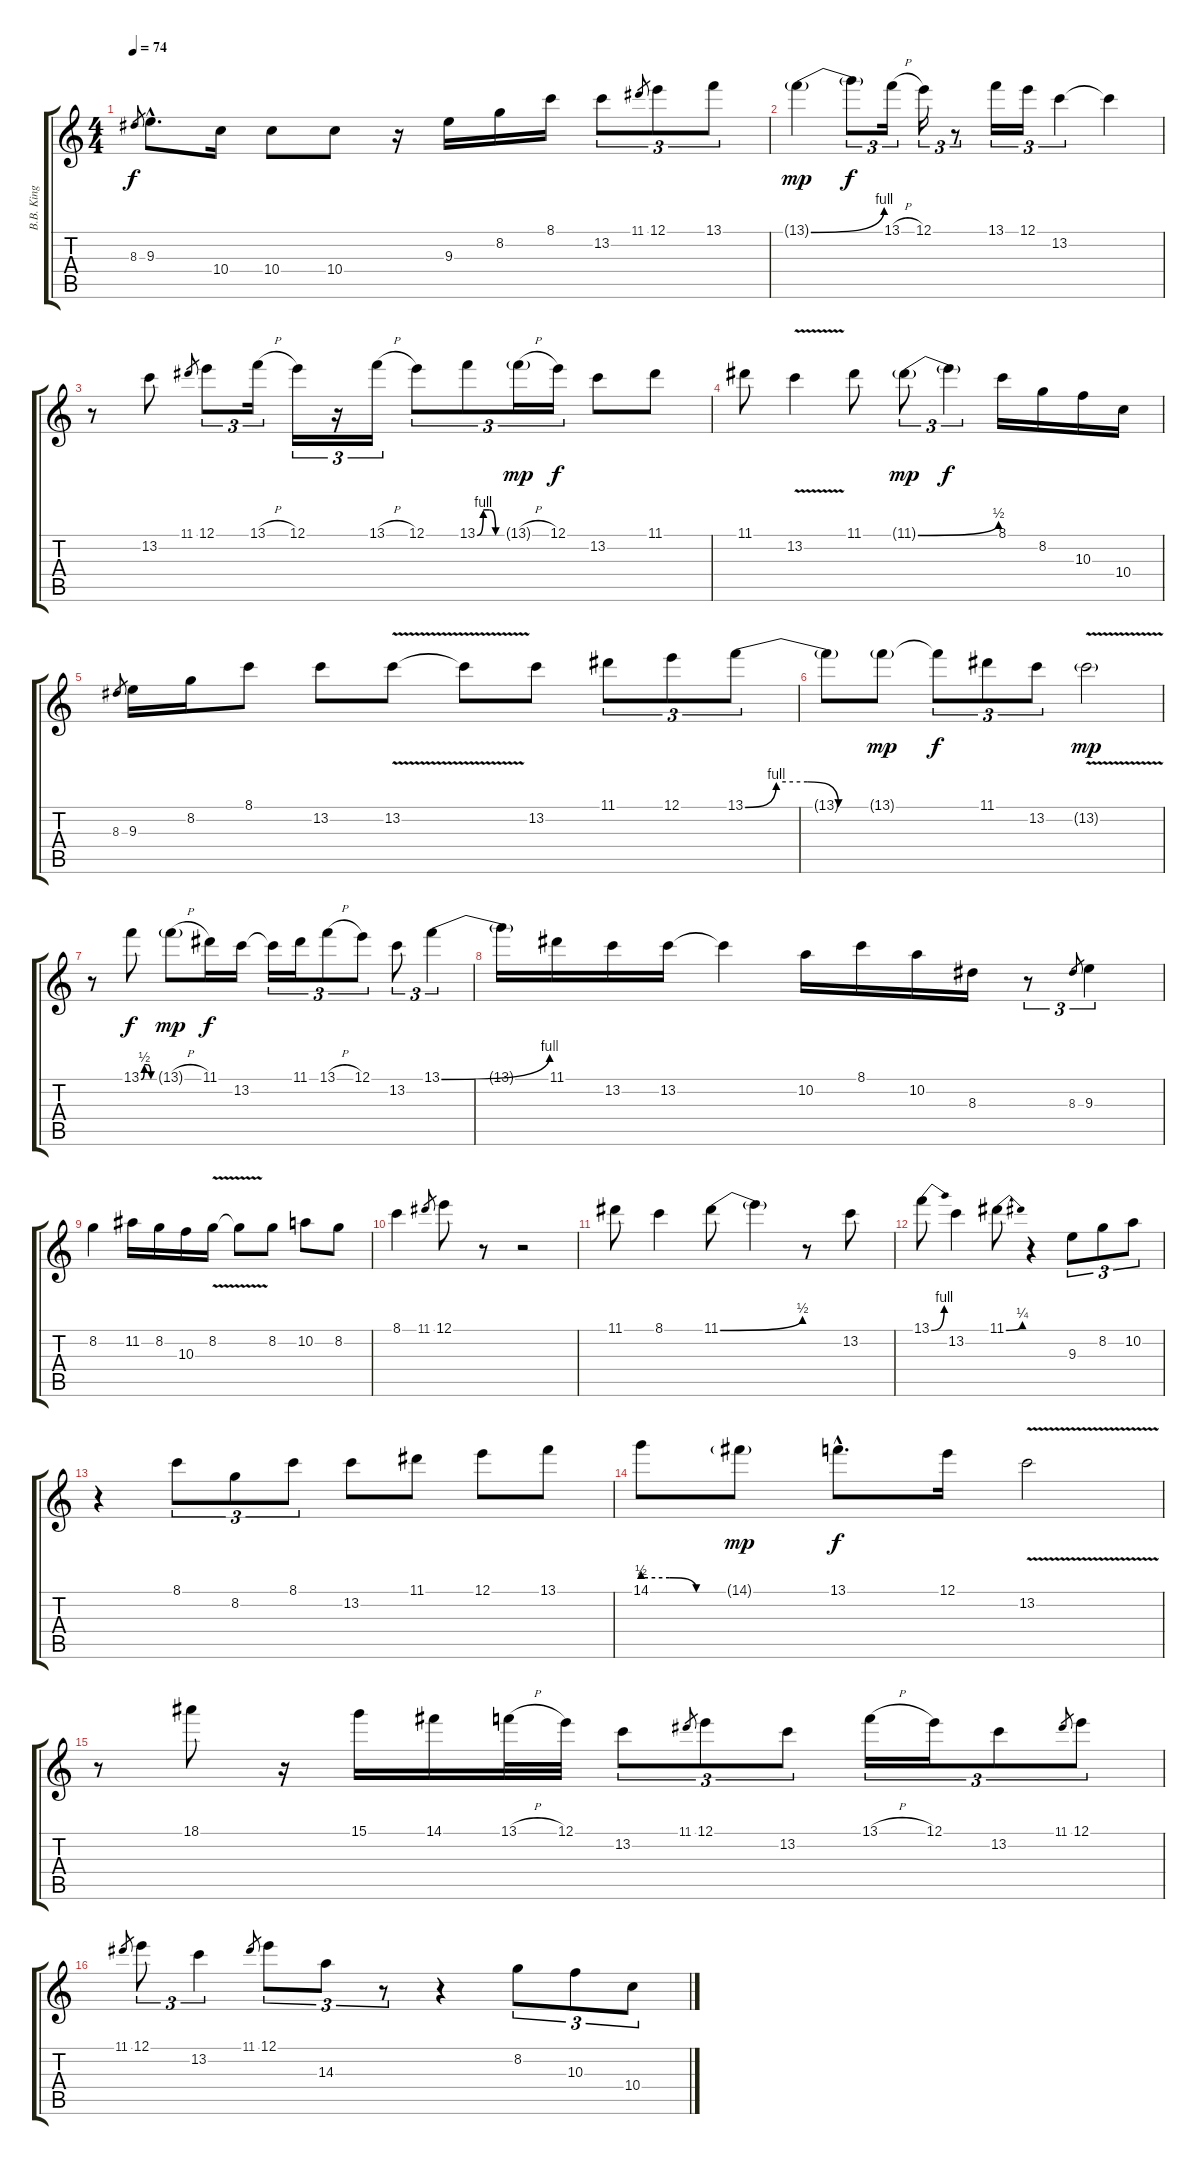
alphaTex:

\track ("B.B. King Guitar " "B.B. King ") {instrument electricguitarclean}
\staff {score tabs}
\tuning (E4 B3 G3 D3 A2 E2) {hide}
\ts (4 4)
\tempo 74
\clef g2
\ks c
8.3.8{gr dy f} 9.3{hac}.8{d} 10.4.16 10.4.8 10.4.8 r.16 9.3.16 8.2.16 8.1.16 13.2.8{tu (3 2)} 11.1.8{gr} 12.1.8{tu (3 2)} 13.1.8{tu (3 2)} |
13.1{be (bend 0 0 60 4) g}.4{dy mp} 13.1{t}.8{tu (3 2) dy f} 13.1{h}.16{tu (3 2)} 12.1.16{tu (3 2)} r.8{tu (3 2)} 13.1.16{tu (3 2)} 12.1.16{tu (3 2)} 13.2.4{tu (3 2)} 13.2{t}.4 |
r.8 13.2.8 11.1.8{gr} 12.1.8{tu (3 2)} 13.1{h}.16{tu (3 2)} 12.1.16{tu (3 2)} r.16{tu (3 2)} 13.1{h}.16{tu (3 2)} 12.1.8{tu (3 2)} 13.1{be (custom 0 0 15 4 30 4 45 0 60 0)}.8{tu (3 2)} 13.1{h g}.16{tu (3 2) dy mp} 12.1.16{tu (3 2) dy f} 13.2.8 11.1.8 |
11.1.8 13.2{v}.4 11.1.8 11.1{be (bend 0 0 60 2) g}.8{tu (3 2) dy mp} 11.1{t}.4{tu (3 2) dy f} 8.1.16 8.2.16 10.3.16 10.4.16 |
8.3.8{gr} 9.3.16 8.2.16 8.1.8 13.2.8 13.2{v}.8 13.2{t}.8 13.2.8 11.1.8{tu (3 2)} 12.1.8{tu (3 2)} 13.1{be (custom 0 0 15 4 30 4 45 0 60 0)}.8{tu (3 2)} |
13.1{t}.8 13.1{g}.8{dy mp} 13.1{t}.8{tu (3 2) dy f} 11.1.8{tu (3 2)} 13.2.8{tu (3 2)} 13.2{v g}.2{dy mp} |
r.8 13.1{be (custom 0 0 15 2 30 2 45 0 60 0)}.8{dy f} 13.1{h g}.8{dy mp} 11.1.16{dy f} 13.2.16 13.2{t}.16{tu (3 2)} 11.1.16{tu (3 2)} 13.1{h}.8{tu (3 2)} 12.1.8{tu (3 2)} 13.2.8{tu (3 2)} 13.1{be (bend 0 0 60 4)}.4{tu (3 2)} |
13.1{t}.16 11.1.16 13.2.16 13.2.16 13.2{t}.4 10.2.16 8.1.16 10.2.16 8.3.16 r.8{tu (3 2)} 8.3.8{gr} 9.3.4{tu (3 2)} |
8.2.4 11.2.16 8.2.16 10.3.16 8.2{v}.16 8.2{t}.8 8.2.8 10.2.8 8.2.8 |
8.1.4 11.1.8{gr} 12.1.8 r.8 r.2 |
11.1.8 8.1.4 11.1{be (bend 0 0 60 2)}.8 11.1{t}.4 r.8 13.2.8 |
13.1{be (bend 0 0 60 4)}.8 13.2.4 11.1{be (bend 0 0 60 1)}.8 r.4 9.3.8{tu (3 2)} 8.2.8{tu (3 2)} 10.2.8{tu (3 2)} |
r.4 8.1.8{tu (3 2)} 8.2.8{tu (3 2)} 8.1.8{tu (3 2)} 13.2.8 11.1.8 12.1.8 13.1.8 |
14.1{be (custom 0 2 20 2 40 0 60 0)}.8 14.1{g}.8{dy mp} 13.1{hac}.8{d dy f} 12.1.16 13.2{v}.2 |
r.8 18.1.8 r.16 15.1.16 14.1.16 13.1{h}.32 12.1.32 13.2.8{tu (3 2)} 11.1.8{gr} 12.1.8{tu (3 2)} 13.2.8{tu (3 2)} 13.1{h}.16{tu (3 2)} 12.1.16{tu (3 2)} 13.2.8{tu (3 2)} 11.1.8{gr} 12.1.8{tu (3 2)} |
11.1.8{gr} 12.1.8{tu (3 2)} 13.2.4{tu (3 2)} 11.1.8{gr} 12.1.8{tu (3 2)} 14.3.8{tu (3 2)} r.8{tu (3 2)} r.4 8.2.8{tu (3 2)} 10.3.8{tu (3 2)} 10.4.8{tu (3 2)}
